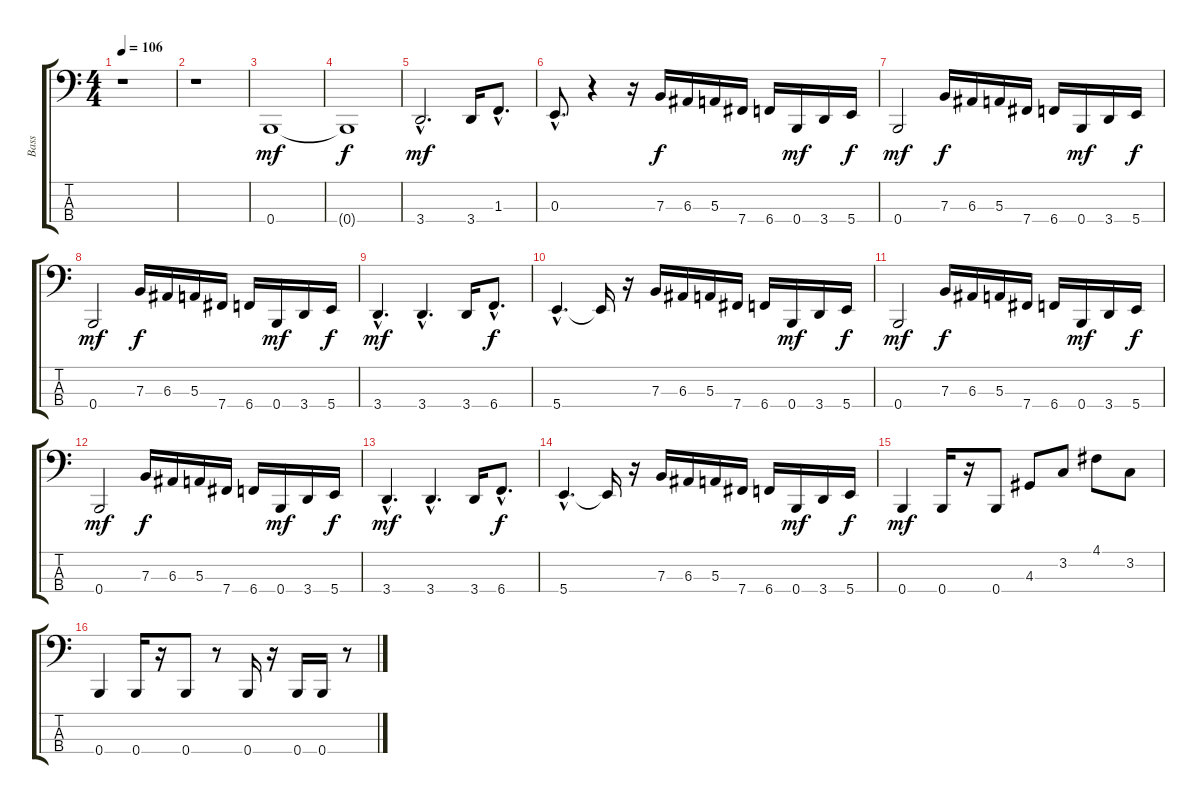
\track ("Bass                " "Bass      ") {instrument electricbasspick}
\staff {score tabs}
\tuning (D2 A1 E1 B0) {hide}
\ts (4 4)
\tempo 106
\clef f4
\ks c
r.1{dy mf instrument electricbasspick} |
r.1 |
0.4.1 |
0.4{t}.1{dy f} |
3.4{hac}.2{d dy mf} 3.4.16 1.3{hac}.8{d} |
0.3{hac}.8{d} r.4 r.16 7.3.16{dy f} 6.3.16 5.3.16 7.4.16 6.4.16 0.4.16{dy mf} 3.4.16 5.4.16{dy f} |
0.4.2{dy mf} 7.3.16{dy f} 6.3.16 5.3.16 7.4.16 6.4.16 0.4.16{dy mf} 3.4.16 5.4.16{dy f} |
0.4.2{dy mf} 7.3.16{dy f} 6.3.16 5.3.16 7.4.16 6.4.16 0.4.16{dy mf} 3.4.16 5.4.16{dy f} |
3.4{hac}.4{d dy mf} 3.4{hac}.4{d} 3.4.16 6.4{hac}.8{d dy f} |
5.4{hac}.4{d} 5.4{t}.16 r.16 7.3.16 6.3.16 5.3.16 7.4.16 6.4.16 0.4.16{dy mf} 3.4.16 5.4.16{dy f} |
0.4.2{dy mf} 7.3.16{dy f} 6.3.16 5.3.16 7.4.16 6.4.16 0.4.16{dy mf} 3.4.16 5.4.16{dy f} |
0.4.2{dy mf} 7.3.16{dy f} 6.3.16 5.3.16 7.4.16 6.4.16 0.4.16{dy mf} 3.4.16 5.4.16{dy f} |
3.4{hac}.4{d dy mf} 3.4{hac}.4{d} 3.4.16 6.4{hac}.8{d dy f} |
5.4{hac}.4{d} 5.4{t}.16 r.16 7.3.16 6.3.16 5.3.16 7.4.16 6.4.16 0.4.16{dy mf} 3.4.16 5.4.16{dy f} |
0.4.4{dy mf} 0.4.16 r.16 0.4.8 4.3.8 3.2.8 4.1.8 3.2.8 |
0.4.4 0.4.16 r.16 0.4.8 r.8 0.4.16 r.16 0.4.16 0.4.16 r.8
